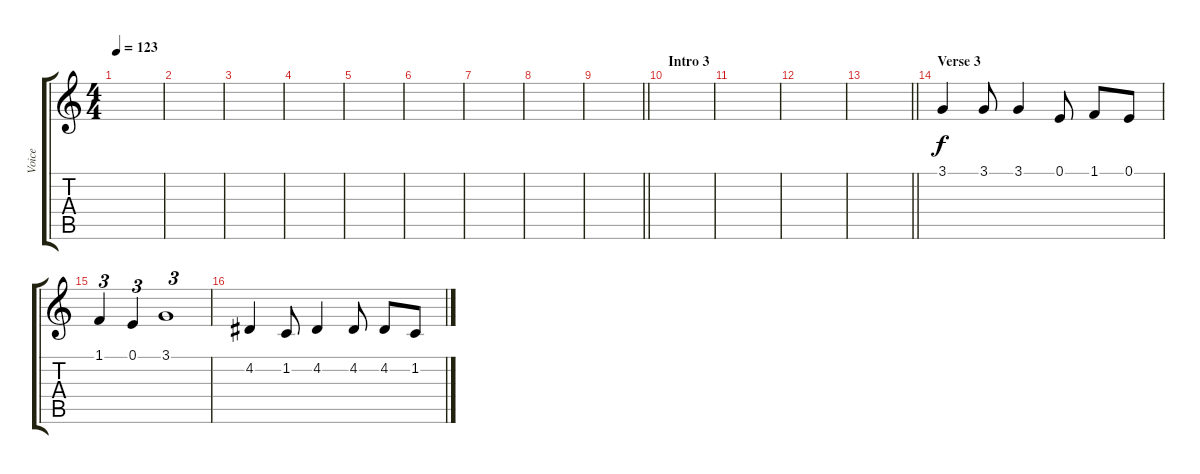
\track ("Voice" "Voice") {instrument altosax}
\staff {score tabs}
\tuning (E4 B3 G3 D3 A2 E2) {hide}
\ts (4 4)
\tempo 123
\clef g2
\ks c
|
|
|
|
|
|
|
|
\barLineRight lightlight
|
\section ("" "Intro 3")
|
|
|
\barLineRight lightlight
|
\section ("" "Verse 3")
3.1.4 3.1.8 3.1.4 0.1.8 1.1.8 0.1.8 |
1.1.4{tu (3 2)} 0.1.4{tu (3 2)} 3.1.1{tu (3 2)} |
4.2.4 1.2.8 4.2.4 4.2.8 4.2.8 1.2.8
